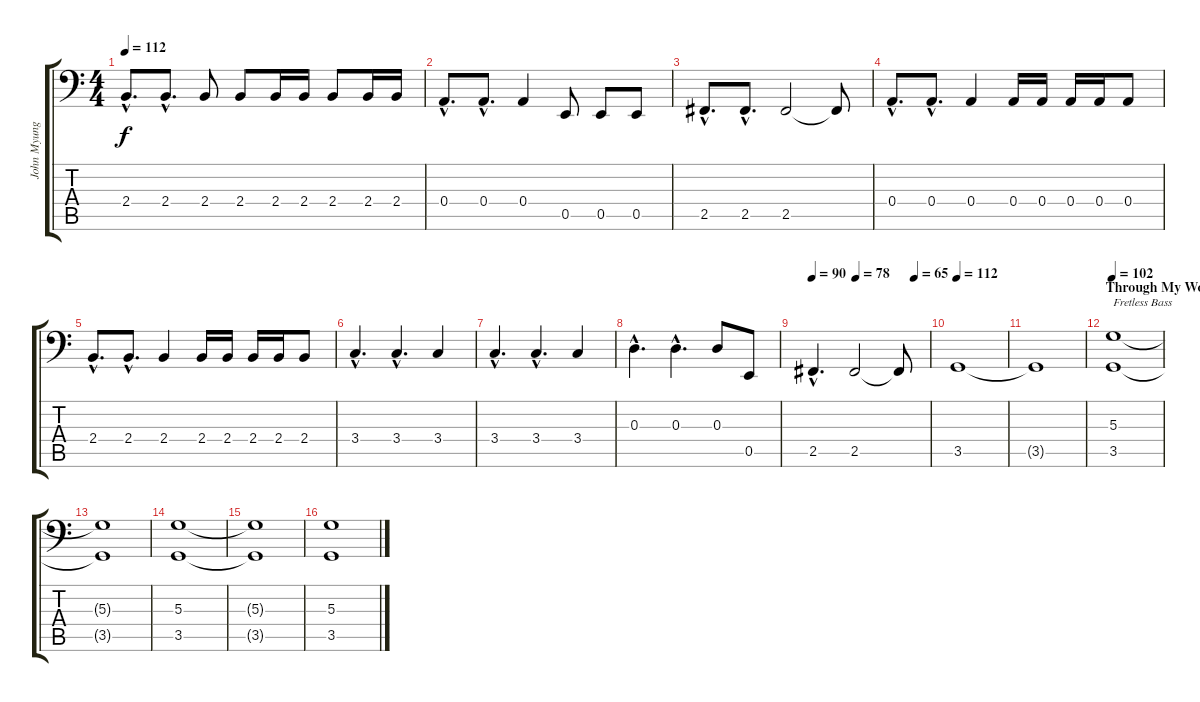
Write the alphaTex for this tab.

\track ("John Myung - 6 Strings Bass" "John Myung") {instrument electricbassfinger}
\staff {score tabs}
\tuning (C3 G2 D2 A1 E1 B0) {hide}
\ts (4 4)
\tempo 112
\clef f4
\ks c
2.4{hac}.8{d dy f} 2.4{hac}.8{d} 2.4.8 2.4.8 2.4.16 2.4.16 2.4.8 2.4.16 2.4.16 |
0.4{hac}.8{d} 0.4{hac}.8{d} 0.4.4 0.5.8 0.5.8 0.5.8 |
2.5{hac}.8{d} 2.5{hac}.8{d} 2.5.2 2.5{t}.8 |
0.4{hac}.8{d} 0.4{hac}.8{d} 0.4.4 0.4.16 0.4.16 0.4.16 0.4.16 0.4.8 |
2.4{hac}.8{d} 2.4{hac}.8{d} 2.4.4 2.4.16 2.4.16 2.4.16 2.4.16 2.4.8 |
3.4{hac}.4{d} 3.4{hac}.4{d} 3.4.4 |
3.4{hac}.4{d} 3.4{hac}.4{d} 3.4.4 |
0.3{hac}.4{d} 0.3{hac}.4{d} 0.3.8 0.5.8 |
\tempo 90
\tempo (78 0.375)
\tempo (65 0.875)
2.5{hac}.4{d} 2.5.2 2.5{t}.8 |
\tempo 112
3.5.1 |
3.5{t}.1 |
\section ("" "Through My Words")
\tempo 102
(5.3 3.5).1{txt "Fretless Bass" instrument fretlessbass} |
(5.3{t} 3.5{t}).1 |
(5.3 3.5).1 |
(5.3{t} 3.5{t}).1 |
(5.3 3.5).1
